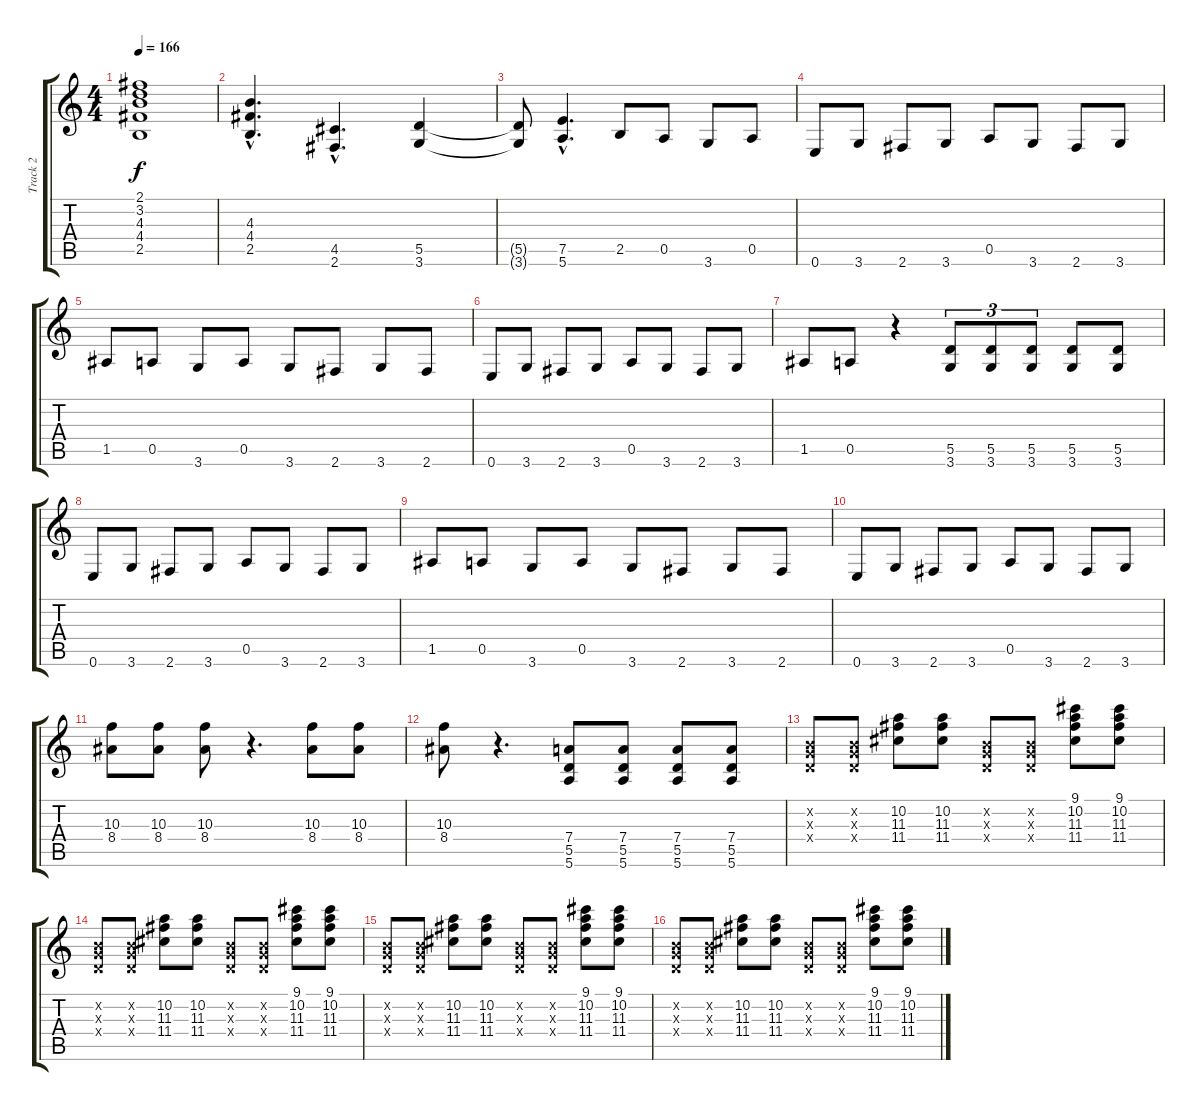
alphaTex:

\track ("Track 2" "Track 2") {instrument distortionguitar}
\staff {score tabs}
\tuning (E4 B3 G3 D3 A2 E2) {hide}
\ts (4 4)
\tempo 166
\clef g2
\ks c
(2.1{t} 3.2{t} 4.3{t} 4.4{t} 2.5{t}).1{dy f} |
(4.3{hac} 4.4{hac} 2.5{hac}).4{d} (4.5{hac} 2.6{hac}).4{d} (5.5 3.6).4 |
(5.5{t} 3.6{t}).8 (7.5{hac} 5.6{hac}).4{d} 2.5.8 0.5.8 3.6.8 0.5.8 |
0.6.8 3.6.8 2.6.8 3.6.8 0.5.8 3.6.8 2.6.8 3.6.8 |
1.5.8 0.5.8 3.6.8 0.5.8 3.6.8 2.6.8 3.6.8 2.6.8 |
0.6.8 3.6.8 2.6.8 3.6.8 0.5.8 3.6.8 2.6.8 3.6.8 |
1.5.8 0.5.8 r.4 (5.5 3.6).8{tu (3 2)} (5.5 3.6).8{tu (3 2)} (5.5 3.6).8{tu (3 2)} (5.5 3.6).8 (5.5 3.6).8 |
0.6.8 3.6.8 2.6.8 3.6.8 0.5.8 3.6.8 2.6.8 3.6.8 |
1.5.8 0.5.8 3.6.8 0.5.8 3.6.8 2.6.8 3.6.8 2.6.8 |
0.6.8 3.6.8 2.6.8 3.6.8 0.5.8 3.6.8 2.6.8 3.6.8 |
(10.3 8.4).8 (10.3 8.4).8 (10.3 8.4).8 r.4{d} (10.3 8.4).8 (10.3 8.4).8 |
(10.3 8.4).8 r.4{d} (7.4 5.5 5.6).8 (7.4 5.5 5.6).8 (7.4 5.5 5.6).8 (7.4 5.5 5.6).8 |
(0.2{x} 0.3{x} 0.4{x}).8 (0.2{x} 0.3{x} 0.4{x}).8 (10.2 11.3 11.4).8 (10.2 11.3 11.4).8 (0.2{x} 0.3{x} 0.4{x}).8 (0.2{x} 0.3{x} 0.4{x}).8 (9.1 10.2 11.3 11.4).8 (9.1 10.2 11.3 11.4).8 |
(0.2{x} 0.3{x} 0.4{x}).8 (0.2{x} 0.3{x} 0.4{x}).8 (10.2 11.3 11.4).8 (10.2 11.3 11.4).8 (0.2{x} 0.3{x} 0.4{x}).8 (0.2{x} 0.3{x} 0.4{x}).8 (9.1 10.2 11.3 11.4).8 (9.1 10.2 11.3 11.4).8 |
(0.2{x} 0.3{x} 0.4{x}).8 (0.2{x} 0.3{x} 0.4{x}).8 (10.2 11.3 11.4).8 (10.2 11.3 11.4).8 (0.2{x} 0.3{x} 0.4{x}).8 (0.2{x} 0.3{x} 0.4{x}).8 (9.1 10.2 11.3 11.4).8 (9.1 10.2 11.3 11.4).8 |
(0.2{x} 0.3{x} 0.4{x}).8 (0.2{x} 0.3{x} 0.4{x}).8 (10.2 11.3 11.4).8 (10.2 11.3 11.4).8 (0.2{x} 0.3{x} 0.4{x}).8 (0.2{x} 0.3{x} 0.4{x}).8 (9.1 10.2 11.3 11.4).8 (9.1 10.2 11.3 11.4).8
